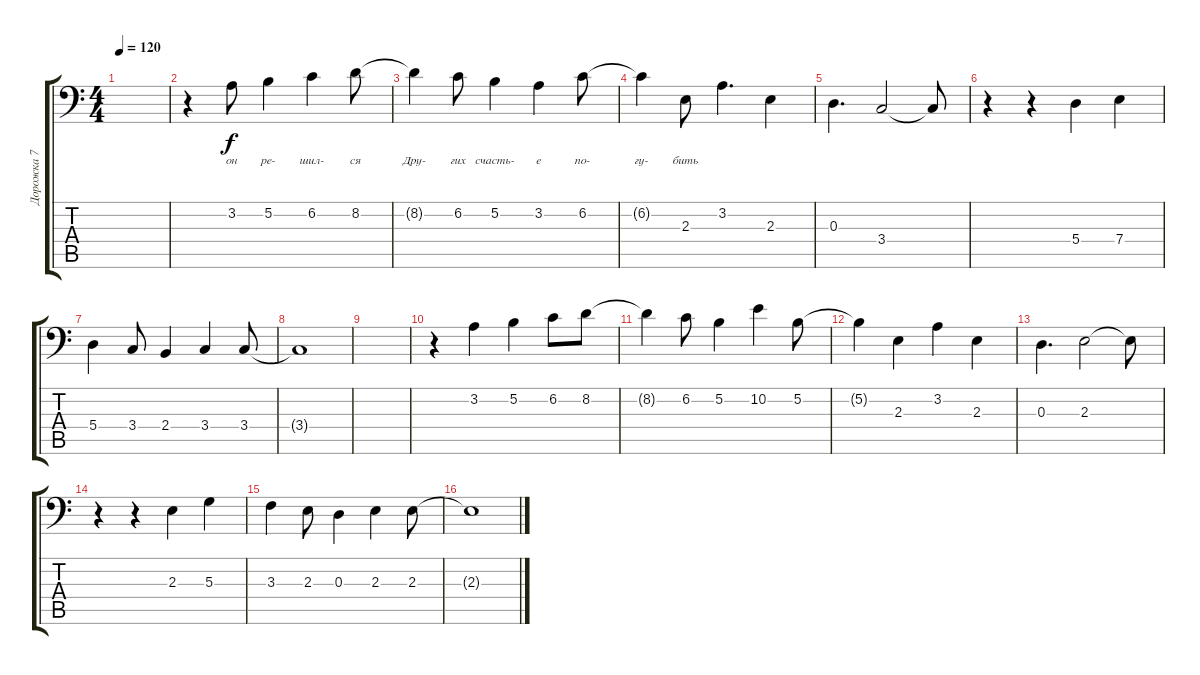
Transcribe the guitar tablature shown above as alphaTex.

\track ("Дорожка 7" "Дорожка 7") {instrument altosax}
\staff {score tabs}
\tuning (B3 Gb3 D3 A2 E2 A1) {hide}
\ts (4 4)
\tempo 120
\clef f4
\ks c
|
r.4 3.2.8{lyrics (0 "он") lyrics (1 "") lyrics (2 "") lyrics (3 "") lyrics (4 "")} 5.2.4{lyrics (0 "ре-") lyrics (1 "") lyrics (2 "") lyrics (3 "") lyrics (4 "")} 6.2.4{lyrics (0 "шил-") lyrics (1 "") lyrics (2 "") lyrics (3 "") lyrics (4 "")} 8.2.8{lyrics (0 "ся") lyrics (1 "") lyrics (2 "") lyrics (3 "") lyrics (4 "")} |
8.2{t}.4{lyrics (0 "Дру-") lyrics (1 "") lyrics (2 "") lyrics (3 "") lyrics (4 "")} 6.2.8{lyrics (0 "гих") lyrics (1 "") lyrics (2 "") lyrics (3 "") lyrics (4 "")} 5.2.4{lyrics (0 "счасть-") lyrics (1 "") lyrics (2 "") lyrics (3 "") lyrics (4 "")} 3.2.4{lyrics (0 "е") lyrics (1 "") lyrics (2 "") lyrics (3 "") lyrics (4 "")} 6.2.8{lyrics (0 "по-") lyrics (1 "") lyrics (2 "") lyrics (3 "") lyrics (4 "")} |
6.2{t}.4{lyrics (0 "гу-") lyrics (1 "") lyrics (2 "") lyrics (3 "") lyrics (4 "")} 2.3.8{lyrics (0 "бить") lyrics (1 "") lyrics (2 "") lyrics (3 "") lyrics (4 "")} 3.2.4{d} 2.3.4 |
0.3.4{d} 3.4.2 3.4{t}.8 |
r.4 r.4 5.4.4 7.4.4 |
5.4.4 3.4.8 2.4.4 3.4.4 3.4.8 |
3.4{t}.1 |
|
r.4 3.2.4 5.2.4 6.2.8 8.2.8 |
8.2{t}.4 6.2.8 5.2.4 10.2.4 5.2.8 |
5.2{t}.4 2.3.4 3.2.4 2.3.4 |
0.3.4{d} 2.3.2 2.3{t}.8 |
r.4 r.4 2.3.4 5.3.4 |
3.3.4 2.3.8 0.3.4 2.3.4 2.3.8 |
2.3{t}.1
